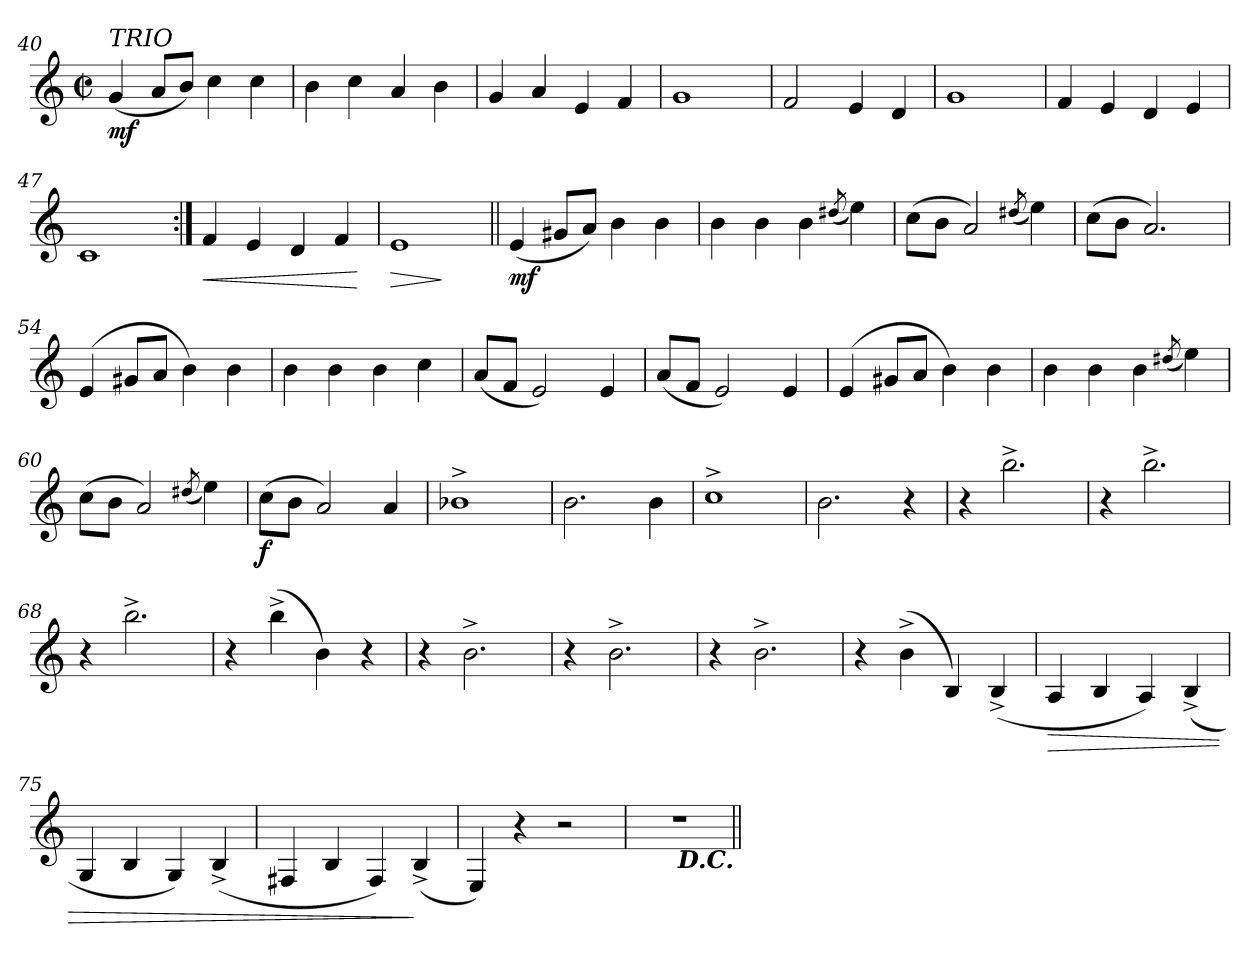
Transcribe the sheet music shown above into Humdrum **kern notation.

**kern	**dynam
*part1	*part1
*staff1	*staff1
*clefG2	*
*k[]	*
*C:	*
*M2/2	*
*met(c|)	*
=40	=40
!LO:TX:a:i:t=TRIO	!
(4g	mf
8aL	.
8bJ)	.
4cc	.
4cc	.
=41	=41
4b	.
4cc	.
4a	.
4b	.
=42	=42
4g	.
4a	.
4e	.
4f	.
=43	=43
1g	.
=44	=44
2f	.
4e	.
4d	.
=45	=45
1g	.
=46	=46
4f	.
4e	.
4d	.
4e	.
=47	=47
1c	.
=48:|!	=48:|!
!	!LO:HP:b
4f	<
4e	.
4d	.
4f	.
.	[
=49	=49
!	!LO:HP:b
1e	>
.	]
=50||	=50||
(4e	mf
8g#XL	.
8aJ)	.
4b	.
4b	.
=51	=51
4b	.
4b	.
4b	.
(8qdd#X/	.
4ee)	.
=52	=52
(8ccL	.
8bJ	.
2a)	.
(8qdd#X/	.
4ee)	.
=53	=53
(8ccL	.
8bJ	.
2.a)	.
=54	=54
(4e	.
8g#XL	.
8aJ	.
4b)	.
4b	.
=55	=55
4b	.
4b	.
4b	.
4cc	.
=56	=56
(8aL	.
8fJ	.
2e)	.
4e	.
=57	=57
(8aL	.
8fJ	.
2e)	.
4e	.
=58	=58
(4e	.
8g#XL	.
8aJ	.
4b)	.
4b	.
=59	=59
4b	.
4b	.
4b	.
(8qdd#X/	.
4ee)	.
=60	=60
(8ccL	.
8bJ	.
2a)	.
(8qdd#X/	.
4ee)	.
=61	=61
(8ccL	f
8bJ	.
2a)	.
4a	.
=62	=62
1b-X^	.
=63	=63
2.b	.
4b	.
=64	=64
1cc^	.
=65	=65
2.b	.
4r	.
=66	=66
4r	.
2.bb^	.
=67	=67
4r	.
2.bb^	.
=68	=68
4r	.
2.bb^	.
=69	=69
4r	.
(4bb^	.
4b)	.
4r	.
=70	=70
4r	.
2.b^	.
=71	=71
4r	.
2.b^	.
=72	=72
4r	.
2.b^	.
=73	=73
4r	.
(4b^	.
4B)	.
(4B^	.
=74	=74
!	!LO:HP:b
4A	>
4B	.
4A)	.
(4B^	.
=75	=75
4G	.
4B	.
4G)	.
(4B^	.
=76	=76
4F#X	.
4B	.
4F#)	.
(4B^	]
=77	=77
4E)	.
4r	.
2r	.
=78	=78
1r	.
!LO:TX:b:Bi:rj:t=D.C.	!
=||	=||
*-	*-
